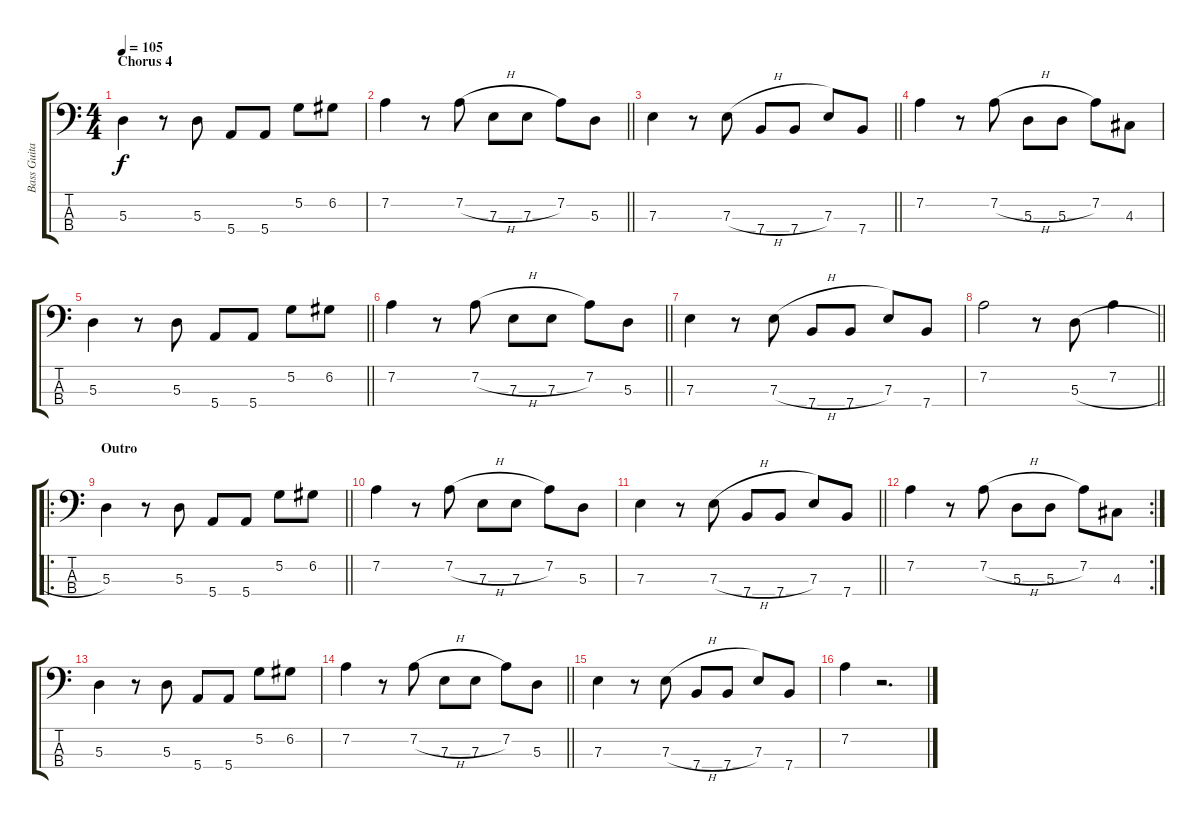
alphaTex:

\track ("Bass Guitar" "Bass Guita") {instrument electricbasspick}
\staff {score tabs}
\tuning (G2 D2 A1 E1) {hide}
\ts (4 4)
\section ("" "Chorus 4")
\tempo 105
\clef f4
\ks aminor
5.3.4{dy f} r.8 5.3.8 5.4.8 5.4.8 5.2.8 6.2.8 |
\barLineRight lightlight
7.2.4 r.8 7.2{h}.8 7.3.8 7.3.8 7.2.8 5.3.8 |
\barLineRight lightlight
7.3.4 r.8 7.3{h}.8 7.4.8 7.4.8 7.3.8 7.4.8 |
7.2.4 r.8 7.2{h}.8 5.3.8 5.3.8 7.2.8 4.3.8 |
\barLineRight lightlight
5.3.4 r.8 5.3.8 5.4.8 5.4.8 5.2.8 6.2.8 |
\barLineRight lightlight
7.2.4 r.8 7.2{h}.8 7.3.8 7.3.8 7.2.8 5.3.8 |
7.3.4 r.8 7.3{h}.8 7.4.8 7.4.8 7.3.8 7.4.8 |
\barLineRight lightlight
7.2.2 r.8 5.3{h}.8 7.2.4 |
\ro
\section ("" "Outro")
\barLineRight lightlight
5.3.4 r.8 5.3.8 5.4.8 5.4.8 5.2.8 6.2.8 |
7.2.4 r.8 7.2{h}.8 7.3.8 7.3.8 7.2.8 5.3.8 |
\barLineRight lightlight
7.3.4 r.8 7.3{h}.8 7.4.8 7.4.8 7.3.8 7.4.8 |
\rc 2
7.2.4 r.8 7.2{h}.8 5.3.8 5.3.8 7.2.8 4.3.8 |
5.3.4 r.8 5.3.8 5.4.8 5.4.8 5.2.8 6.2.8 |
\barLineRight lightlight
7.2.4 r.8 7.2{h}.8 7.3.8 7.3.8 7.2.8 5.3.8 |
7.3.4 r.8 7.3{h}.8 7.4.8 7.4.8 7.3.8 7.4.8 |
7.2.4 r.2{d}
